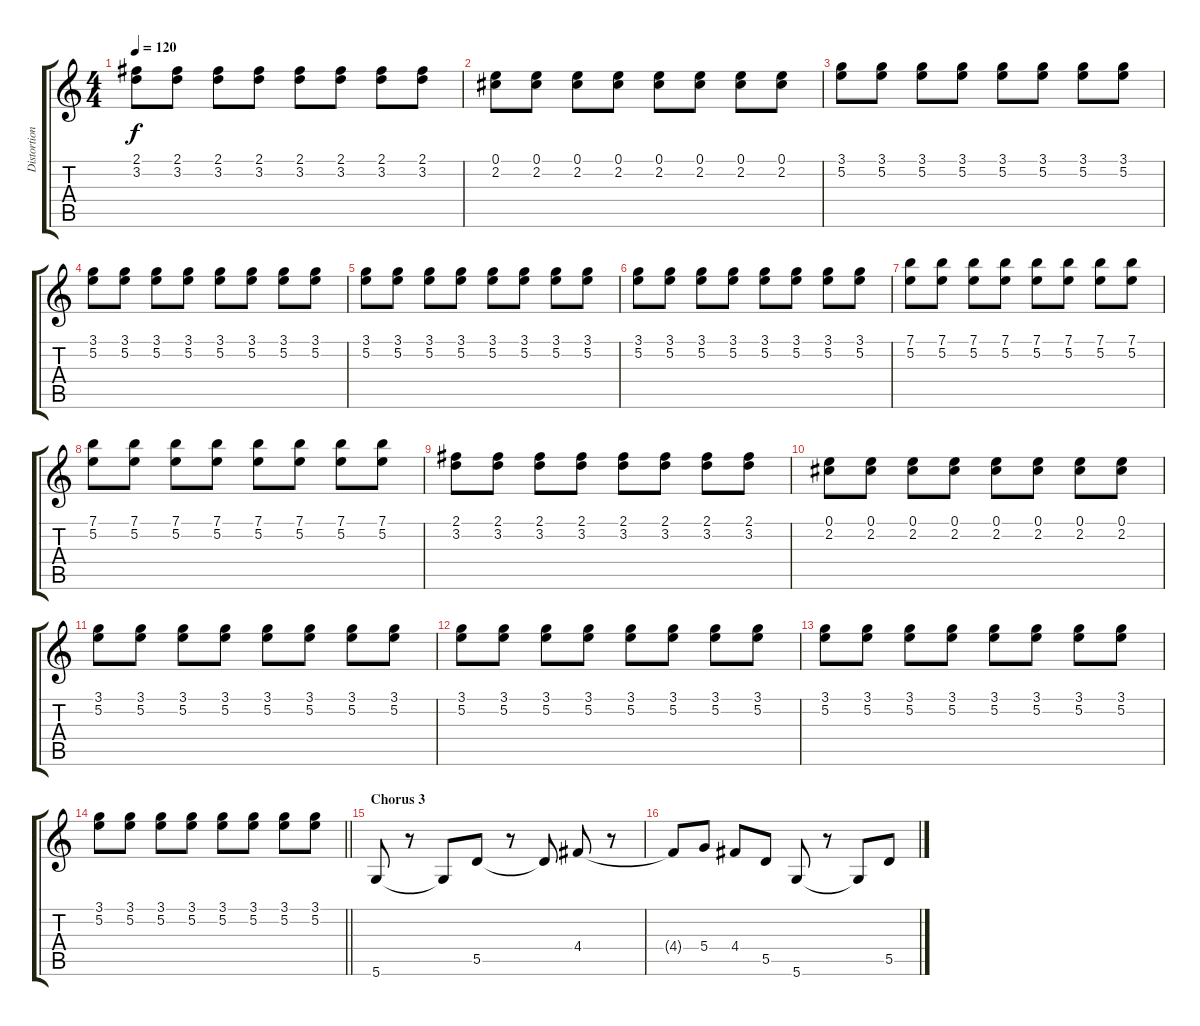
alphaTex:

\track ("Distortion 1" "Distortion") {instrument distortionguitar}
\staff {score tabs}
\tuning (E4 B3 G3 D3 A2 D2) {hide}
\ts (4 4)
\tempo 120
\clef g2
\ks c
(2.1 3.2).8{dy f} (2.1 3.2).8 (2.1 3.2).8 (2.1 3.2).8 (2.1 3.2).8 (2.1 3.2).8 (2.1 3.2).8 (2.1 3.2).8 |
(0.1 2.2).8 (0.1 2.2).8 (0.1 2.2).8 (0.1 2.2).8 (0.1 2.2).8 (0.1 2.2).8 (0.1 2.2).8 (0.1 2.2).8 |
(3.1 5.2).8 (3.1 5.2).8 (3.1 5.2).8 (3.1 5.2).8 (3.1 5.2).8 (3.1 5.2).8 (3.1 5.2).8 (3.1 5.2).8 |
(3.1 5.2).8 (3.1 5.2).8 (3.1 5.2).8 (3.1 5.2).8 (3.1 5.2).8 (3.1 5.2).8 (3.1 5.2).8 (3.1 5.2).8 |
(3.1 5.2).8 (3.1 5.2).8 (3.1 5.2).8 (3.1 5.2).8 (3.1 5.2).8 (3.1 5.2).8 (3.1 5.2).8 (3.1 5.2).8 |
(3.1 5.2).8 (3.1 5.2).8 (3.1 5.2).8 (3.1 5.2).8 (3.1 5.2).8 (3.1 5.2).8 (3.1 5.2).8 (3.1 5.2).8 |
(7.1 5.2).8 (7.1 5.2).8 (7.1 5.2).8 (7.1 5.2).8 (7.1 5.2).8 (7.1 5.2).8 (7.1 5.2).8 (7.1 5.2).8 |
(7.1 5.2).8 (7.1 5.2).8 (7.1 5.2).8 (7.1 5.2).8 (7.1 5.2).8 (7.1 5.2).8 (7.1 5.2).8 (7.1 5.2).8 |
(2.1 3.2).8 (2.1 3.2).8 (2.1 3.2).8 (2.1 3.2).8 (2.1 3.2).8 (2.1 3.2).8 (2.1 3.2).8 (2.1 3.2).8 |
(0.1 2.2).8 (0.1 2.2).8 (0.1 2.2).8 (0.1 2.2).8 (0.1 2.2).8 (0.1 2.2).8 (0.1 2.2).8 (0.1 2.2).8 |
(3.1 5.2).8 (3.1 5.2).8 (3.1 5.2).8 (3.1 5.2).8 (3.1 5.2).8 (3.1 5.2).8 (3.1 5.2).8 (3.1 5.2).8 |
(3.1 5.2).8 (3.1 5.2).8 (3.1 5.2).8 (3.1 5.2).8 (3.1 5.2).8 (3.1 5.2).8 (3.1 5.2).8 (3.1 5.2).8 |
(3.1 5.2).8 (3.1 5.2).8 (3.1 5.2).8 (3.1 5.2).8 (3.1 5.2).8 (3.1 5.2).8 (3.1 5.2).8 (3.1 5.2).8 |
\barLineRight lightlight
(3.1 5.2).8 (3.1 5.2).8 (3.1 5.2).8 (3.1 5.2).8 (3.1 5.2).8 (3.1 5.2).8 (3.1 5.2).8 (3.1 5.2).8 |
\section ("" "Chorus 3")
5.6.8 r.8 5.6{t}.8 5.5.8 r.8 5.5{t}.8 4.4.8 r.8 |
4.4{t}.8 5.4.8 4.4.8 5.5.8 5.6.8 r.8 5.6{t}.8 5.5.8
